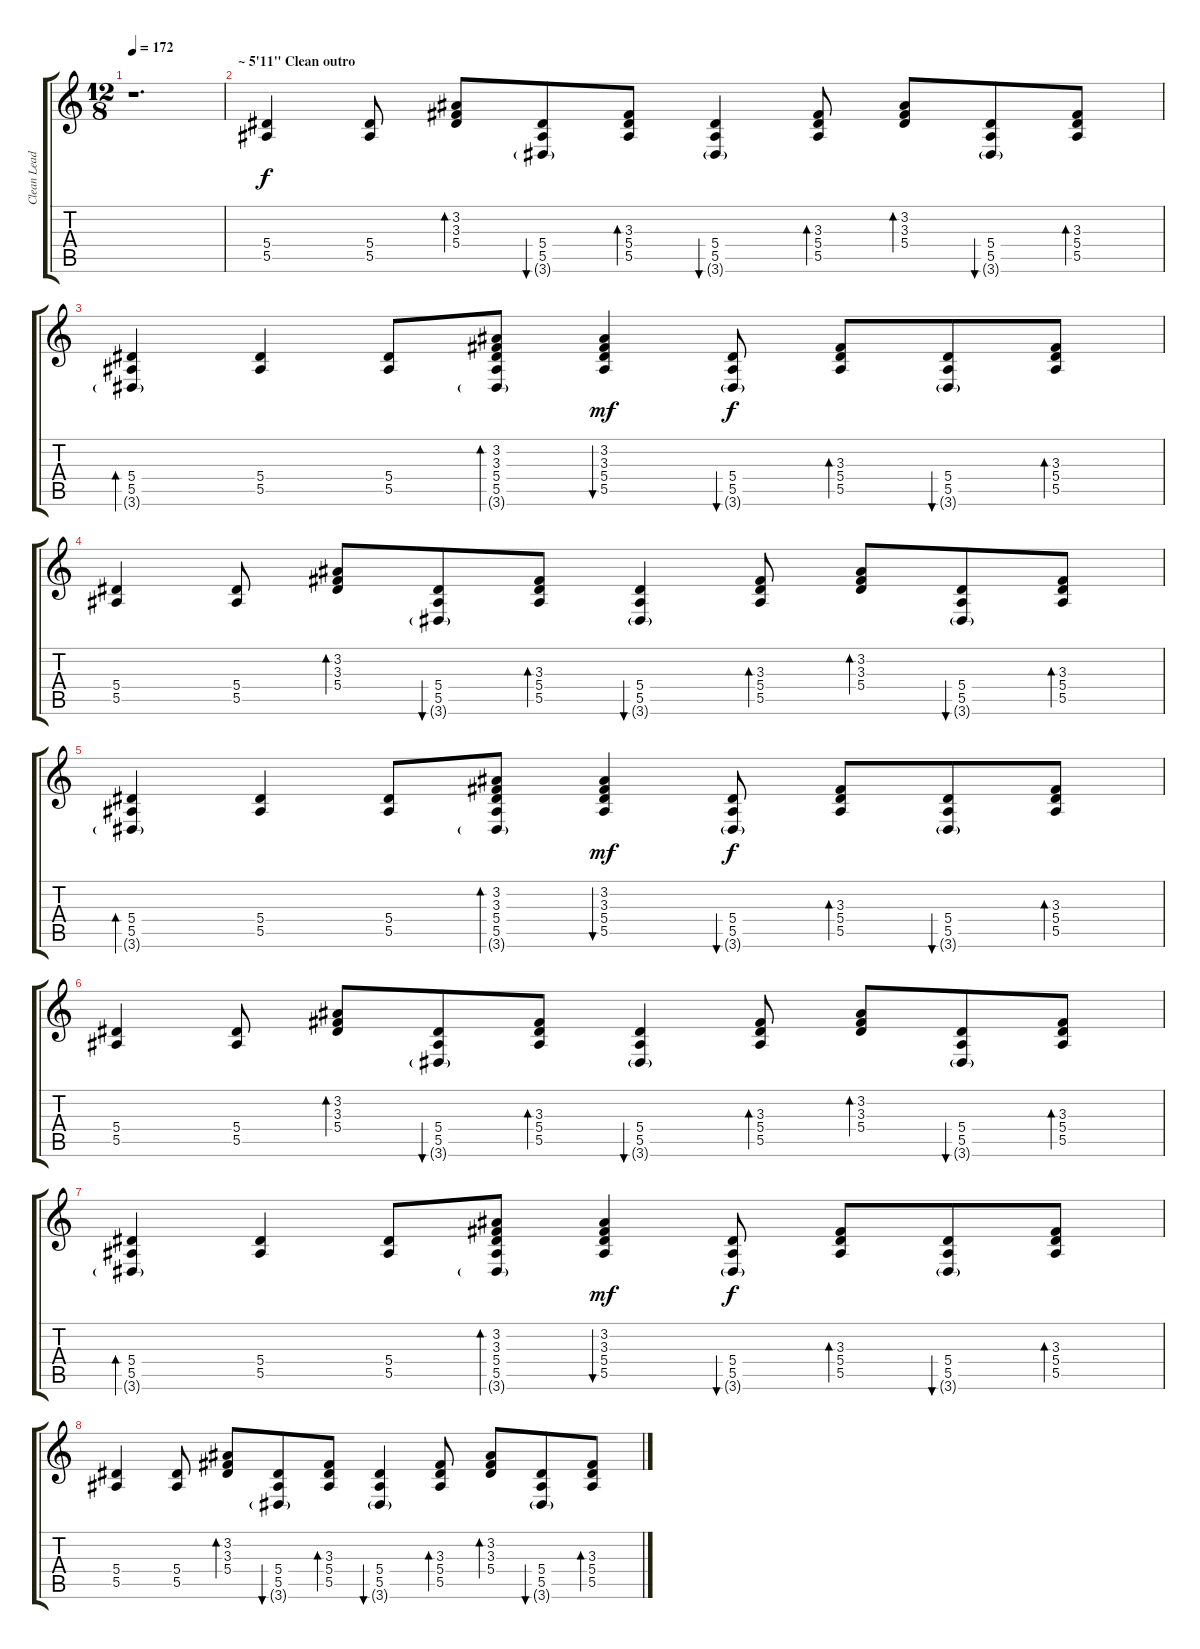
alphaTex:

\track ("Clean Lead/Rythm - Matthias Schuler" "Clean Lead") {instrument electricguitarjazz}
\staff {score tabs}
\tuning (C4 G3 Eb3 Bb2 F2 C2) {hide}
\ts (12 8)
\tempo 172
\clef g2
\ks c
r.1{d dy mf} |
\section ("" "~ 5'11\" Clean outro")
(5.4 5.5).4{dy f} (5.4 5.5).8 (3.2 3.3 5.4).8{bd 240} (5.4 5.5 3.6{g}).8{bu 240} (3.3 5.4 5.5).8{bd 240} (5.4 5.5 3.6{g}).4{bu 240} (3.3 5.4 5.5).8{bd 240} (3.2 3.3 5.4).8{bd 240} (5.4 5.5 3.6{g}).8{bu 240} (3.3 5.4 5.5).8{bd 240} |
(5.4 5.5 3.6{g}).4{bd 240} (5.4 5.5).4 (5.4 5.5).8 (3.2 3.3 5.4 5.5 3.6{g}).8{bd 120} (3.2 3.3 5.4 5.5).4{bu 480 dy mf} (5.4 5.5 3.6{g}).8{bu 240 dy f} (3.3 5.4 5.5).8{bd 240} (5.4 5.5 3.6{g}).8{bu 240} (3.3 5.4 5.5).8{bd 240} |
(5.4 5.5).4 (5.4 5.5).8 (3.2 3.3 5.4).8{bd 240} (5.4 5.5 3.6{g}).8{bu 240} (3.3 5.4 5.5).8{bd 240} (5.4 5.5 3.6{g}).4{bu 240} (3.3 5.4 5.5).8{bd 240} (3.2 3.3 5.4).8{bd 240} (5.4 5.5 3.6{g}).8{bu 240} (3.3 5.4 5.5).8{bd 240} |
(5.4 5.5 3.6{g}).4{bd 240} (5.4 5.5).4 (5.4 5.5).8 (3.2 3.3 5.4 5.5 3.6{g}).8{bd 120} (3.2 3.3 5.4 5.5).4{bu 480 dy mf} (5.4 5.5 3.6{g}).8{bu 240 dy f} (3.3 5.4 5.5).8{bd 240} (5.4 5.5 3.6{g}).8{bu 240} (3.3 5.4 5.5).8{bd 240} |
(5.4 5.5).4 (5.4 5.5).8 (3.2 3.3 5.4).8{bd 240} (5.4 5.5 3.6{g}).8{bu 240} (3.3 5.4 5.5).8{bd 240} (5.4 5.5 3.6{g}).4{bu 240} (3.3 5.4 5.5).8{bd 240} (3.2 3.3 5.4).8{bd 240} (5.4 5.5 3.6{g}).8{bu 240} (3.3 5.4 5.5).8{bd 240} |
(5.4 5.5 3.6{g}).4{bd 240} (5.4 5.5).4 (5.4 5.5).8 (3.2 3.3 5.4 5.5 3.6{g}).8{bd 120} (3.2 3.3 5.4 5.5).4{bu 480 dy mf} (5.4 5.5 3.6{g}).8{bu 240 dy f} (3.3 5.4 5.5).8{bd 240} (5.4 5.5 3.6{g}).8{bu 240} (3.3 5.4 5.5).8{bd 240} |
(5.4 5.5).4 (5.4 5.5).8 (3.2 3.3 5.4).8{bd 240} (5.4 5.5 3.6{g}).8{bu 240} (3.3 5.4 5.5).8{bd 240} (5.4 5.5 3.6{g}).4{bu 240} (3.3 5.4 5.5).8{bd 240} (3.2 3.3 5.4).8{bd 240} (5.4 5.5 3.6{g}).8{bu 240} (3.3 5.4 5.5).8{bd 240}
